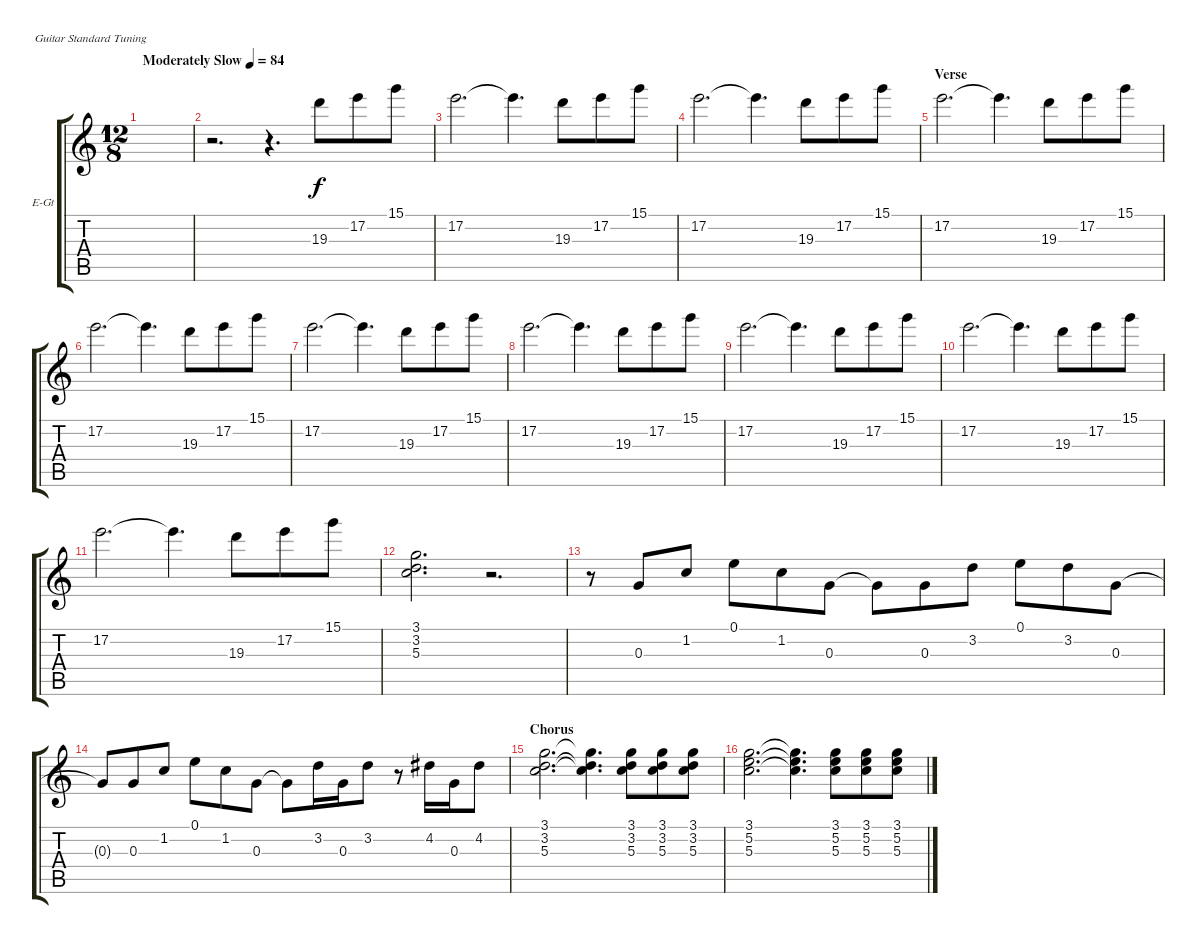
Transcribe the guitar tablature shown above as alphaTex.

\defaultSystemsLayout 4
\bracketExtendMode groupsimilarinstruments
\firstSystemTrackNameOrientation horizontal
\otherSystemsTrackNameOrientation horizontal
\track ("Electric Guitar" "E-Gt") {instrument electricguitarclean}
\staff {score tabs}
\tuning (E4 B3 G3 D3 A2 E2)
\ts (12 8)
\tempo (84 "Moderately Slow")
\clef g2
\scale
0.485477
\ks c
|
\scale
0.257261 r.2{d} r.4{d} 19.3.8 17.2.8 15.1.8 |
\scale
0.257261 17.2.2{d} 17.2{t}.4{d} 19.3.8 17.2.8 15.1.8 |
\scale
0.333333 17.2.2{d} 17.2{t}.4{d} 19.3.8 17.2.8 15.1.8 |
\section ("" "Verse")
\scale
0.333333 17.2.2{d} 17.2{t}.4{d} 19.3.8 17.2.8 15.1.8 |
\scale
0.333333 17.2.2{d} 17.2{t}.4{d} 19.3.8 17.2.8 15.1.8 |
\scale
0.333333 17.2.2{d} 17.2{t}.4{d} 19.3.8 17.2.8 15.1.8 |
\scale
0.333333 17.2.2{d} 17.2{t}.4{d} 19.3.8 17.2.8 15.1.8 |
\scale
0.333333 17.2.2{d} 17.2{t}.4{d} 19.3.8 17.2.8 15.1.8 |
\scale
0.333333 17.2.2{d} 17.2{t}.4{d} 19.3.8 17.2.8 15.1.8 |
\scale
0.333333 17.2.2{d} 17.2{t}.4{d} 19.3.8 17.2.8 15.1.8 |
\scale
0.333333 (3.1 3.2 5.3).2{d} r.2{d} |
\scale
0.333333 r.8 0.3.8 1.2.8 0.1.8 1.2.8 0.3.8 0.3{t}.8 0.3.8 3.2.8 0.1.8 3.2.8 0.3.8 |
\scale
0.333333 0.3{t}.8 0.3.8 1.2.8 0.1.8 1.2.8 0.3.8 0.3{t}.8 3.2.16 0.3.16 3.2.8 r.8 4.2.16 0.3.16 4.2.8 |
\section ("" "Chorus")
\scale
0.333333 (3.1 3.2 5.3).2{d} (3.1{t} 3.2{t} 5.3{t}).4{d} (3.1 3.2 5.3).8 (3.1 3.2 5.3).8 (3.1 3.2 5.3).8 |
\scale
0.333333 (3.1 5.2 5.3).2{d} (3.1{t} 5.2{t} 5.3{t}).4{d} (3.1 5.2 5.3).8 (3.1 5.2 5.3).8 (3.1 5.2 5.3).8
